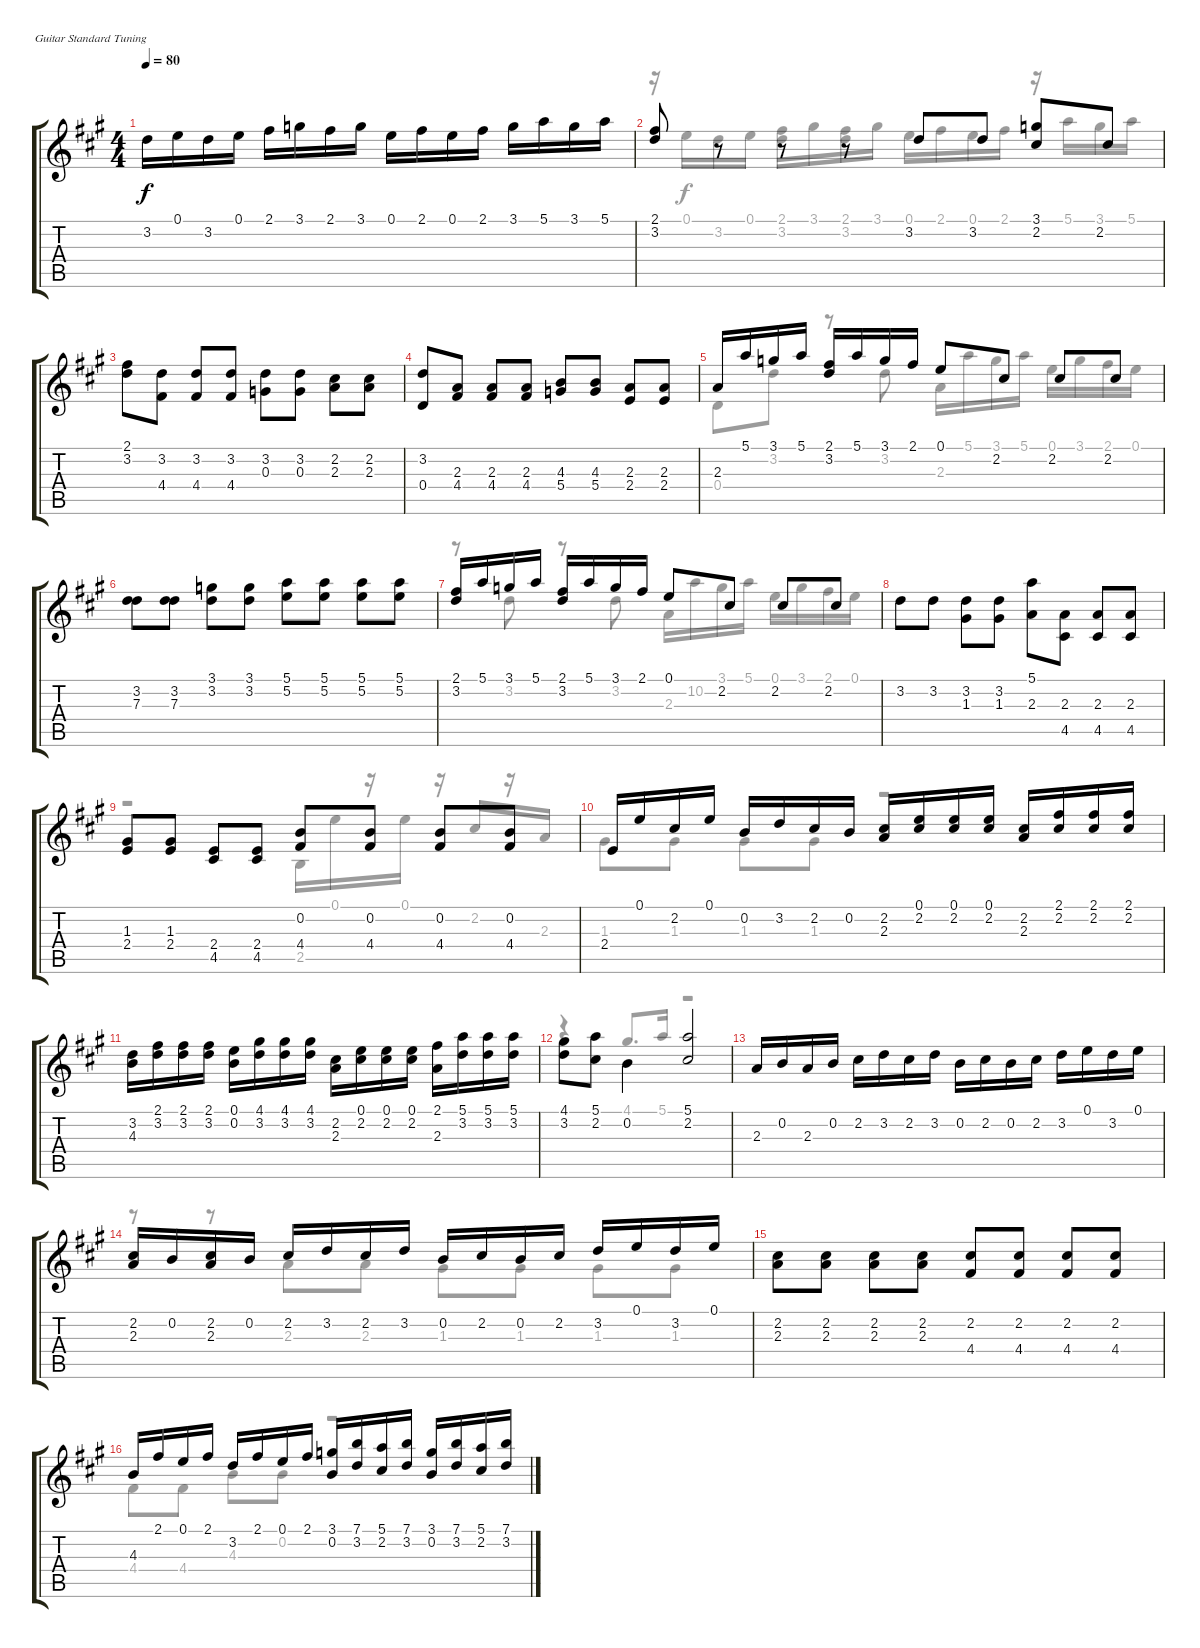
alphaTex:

\defaultSystemsLayout 4
\bracketExtendMode groupsimilarinstruments
\firstSystemTrackNameOrientation horizontal
\otherSystemsTrackNameOrientation horizontal
\track "" {instrument acousticguitarnylon}
\staff {score tabs}
\tuning (E4 B3 G3 D3 A2 E2)
\voice
\ts (4 4)
\tempo 80
\clef g2
\ks a
3.2.16{dy f instrument acousticguitarnylon} 0.1.16 3.2.16 0.1.16 2.1.16 3.1.16 2.1.16 3.1.16 0.1.16 2.1.16 0.1.16 2.1.16 3.1.16 5.1.16 3.1.16 5.1.16 |
(3.2 2.1).8 r.8 r.8 r.8 3.2.8 3.2.8 (3.1 2.2).8 2.2.8 |
(3.2 2.1).8 (4.4 3.2).8 (4.4 3.2).8 (4.4 3.2).8 (0.3 3.2).8 (0.3 3.2).8 (2.3 2.2).8 (2.3 2.2).8 |
(0.4 3.2).8 (2.3 4.4).8 (2.3 4.4).8 (2.3 4.4).8 (4.3 5.4).8 (4.3 5.4).8 (2.3 2.4).8 (2.3 2.4).8 |
2.3.16 5.1.16 3.1.16 5.1.16 (3.2 2.1).16 5.1.16 3.1.16 2.1.16 0.1.8 2.2.8 2.2.8 2.2.8 |
(3.2 7.3).8 (3.2 7.3).8 (3.2 3.1).8 (3.2 3.1).8 (5.1 5.2).8 (5.1 5.2).8 (5.1 5.2).8 (5.1 5.2).8 |
(3.2 2.1).16 5.1.16 3.1.16 5.1.16 (3.2 2.1).16 5.1.16 3.1.16 2.1.16 0.1.8 2.2.8 2.2.8 2.2.8 |
3.2.8 3.2.8 (3.2 1.3).8 (3.2 1.3).8 (5.1 2.3).8 (4.5 2.3).8 (4.5 2.3).8 (4.5 2.3).8 |
(2.4 1.3).8 (2.4 1.3).8 (2.4 4.5).8 (2.4 4.5).8 (4.4 0.2).8 (4.4 0.2).8 (4.4 0.2).8 (4.4 0.2).8 |
2.4.16 0.1.16 2.2.16 0.1.16 0.2.16 3.2.16 2.2.16 0.2.16 (2.2 2.3).16 (0.1 2.2).16 (0.1 2.2).16 (0.1 2.2).16 (2.2 2.3).16 (2.1 2.2).16 (2.1 2.2).16 (2.1 2.2).16 |
(3.2 4.3).16 (3.2 2.1).16 (3.2 2.1).16 (3.2 2.1).16 (0.2 0.1).16 (4.1 3.2).16 (4.1 3.2).16 (4.1 3.2).16 (2.3 2.2).16 (0.1 2.2).16 (0.1 2.2).16 (0.1 2.2).16 (2.1 2.3).16 (5.1 3.2).16 (5.1 3.2).16 (5.1 3.2).16 |
(4.1 3.2).8 (5.1 2.2).8 0.2.4{beam invert} (2.2 5.1).2 |
2.3.16 0.2.16 2.3.16 0.2.16 2.2.16 3.2.16 2.2.16 3.2.16 0.2.16 2.2.16 0.2.16 2.2.16 3.2.16 0.1.16 3.2.16 0.1.16 |
(2.3 2.2).16 0.2.16 (2.3 2.2).16 0.2.16 2.2.16 3.2.16 2.2.16 3.2.16 0.2.16 2.2.16 0.2.16 2.2.16 3.2.16 0.1.16 3.2.16 0.1.16 |
(2.2 2.3).8 (2.2 2.3).8 (2.2 2.3).8 (2.2 2.3).8 (2.2 4.4).8 (2.2 4.4).8 (2.2 4.4).8 (2.2 4.4).8 |
4.3.16 2.1.16 0.1.16 2.1.16 3.2.16 2.1.16 0.1.16 2.1.16 (3.1 0.2).16 (7.1 3.2).16 (5.1 2.2).16 (7.1 3.2).16 (3.1 0.2).16 (7.1 3.2).16 (5.1 2.2).16 (7.1 3.2).16
\voice
\clef g2
\ottava regular
\simile none
\ks a
|
r.16 0.1.16 3.2.16 0.1.16 (3.2 2.1).16 3.1.16 (3.2 2.1).16 3.1.16 0.1.16 2.1.16 0.1.16 2.1.16 r.16 5.1.16 3.1.16 5.1.16 |
|
|
0.4.8 3.2.8 r.8 3.2.8 2.3.16 5.1.16 3.1.16 5.1.16 0.1.16 3.1.16 2.1.16 0.1.16 |
|
r.8 3.2.8 r.8 3.2.8 2.3.16 10.2.16 3.1.16 5.1.16 0.1.16 3.1.16 2.1.16 0.1.16 |
|
r.2 2.5.16 0.1.16 r.16 0.1.16 r.16 2.2.16{beam invert} r.16 2.3.16 |
1.3.8 1.3.8 1.3.8 1.3.8 r.2 |
|
r.4 4.1.8{d beam invert} 5.1.16 r.2 |
|
r.8 r.8 2.3.8 2.3.8 1.3.8 1.3.8 1.3.8 1.3.8 |
|
4.4.8 4.4.8 4.3.8 0.2.8 r.2
